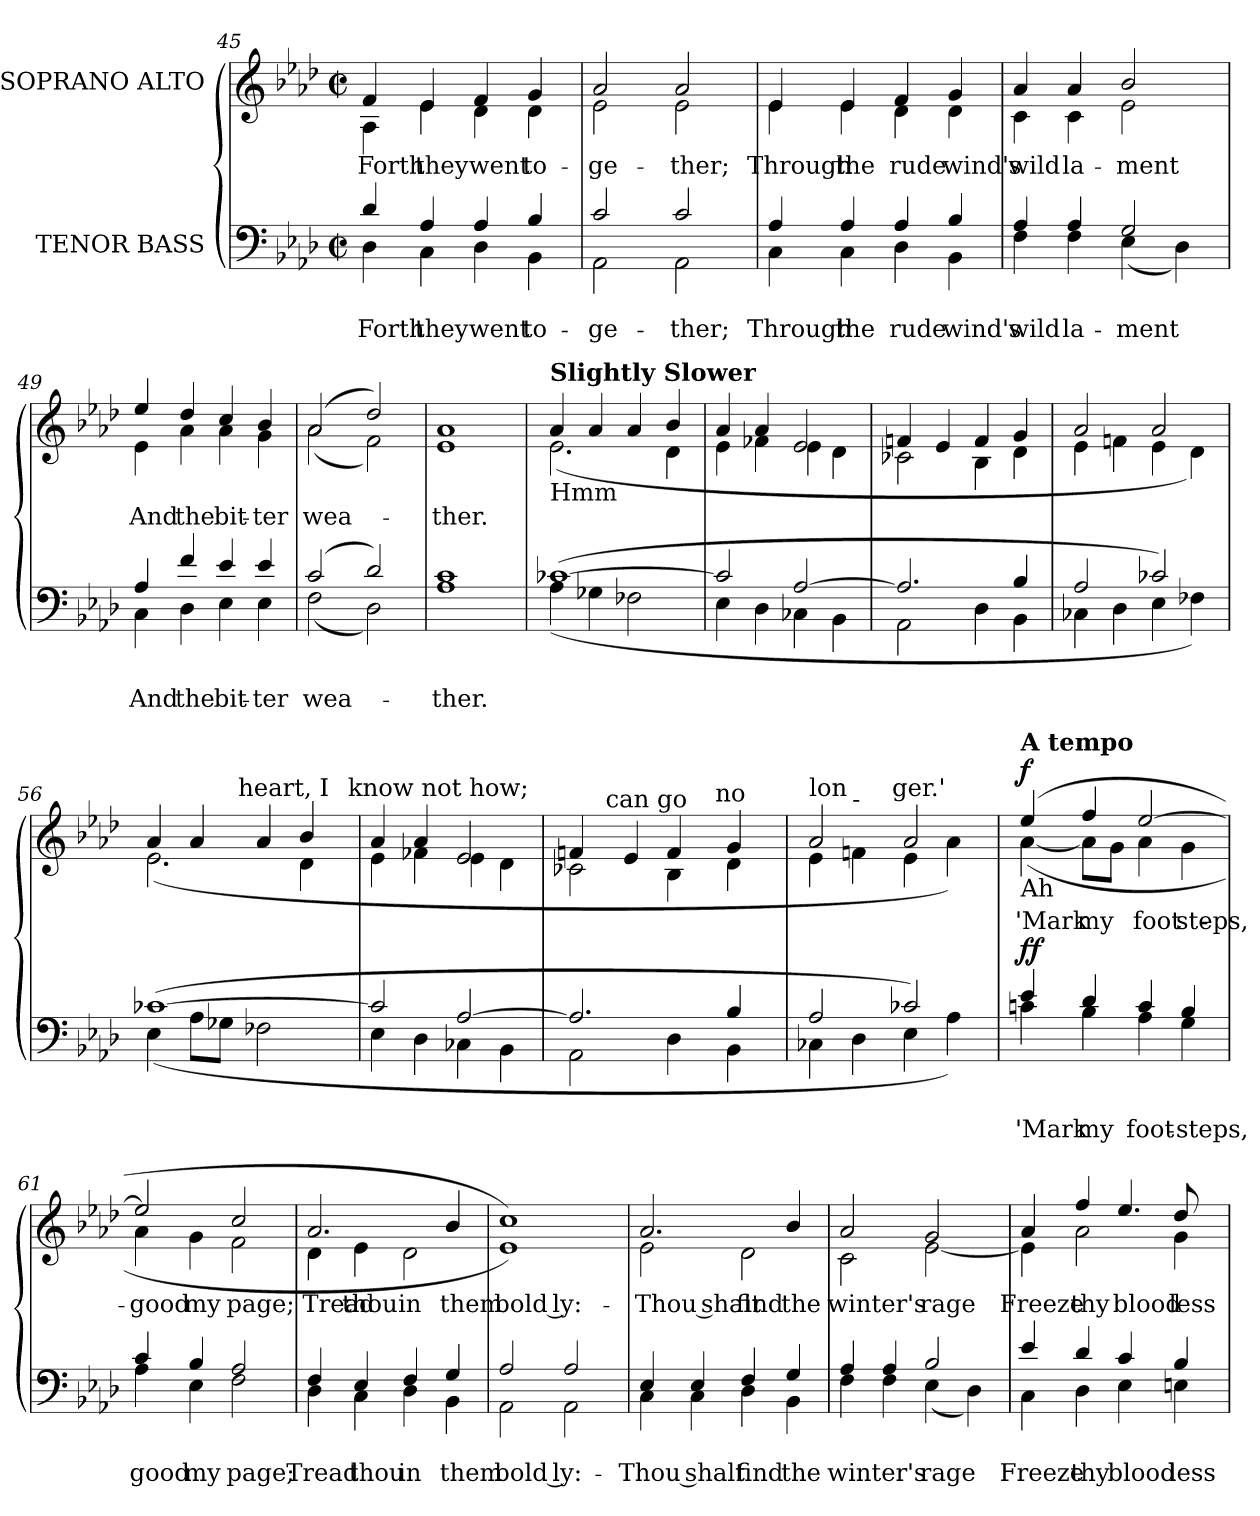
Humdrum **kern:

**kern	**text	**text	**dynam	**kern	**text	**dynam
*part2	*part2	*part2	*part2	*part1	*part1	*part1
*staff2	*staff2	*staff2	*staff2	*staff1	*staff1	*staff1
*I"TENOR BASS	*	*	*	*I"SOPRANO ALTO	*	*
*clefF4	*	*	*	*clefG2	*	*
*k[b-e-a-d-]	*	*	*	*k[b-e-a-d-]	*	*
*A-:	*	*	*	*A-:	*	*
*M2/2	*	*	*	*M2/2	*	*
*met(c|)	*	*	*	*met(c|)	*	*
=45	=45	=45	=45	=45	=45	=45
!	!	!LO:LY:a	!	!	!LO:LY:b	!
*^	*	*	*	*^	*	*
4d-/	4D-\	.	Forth	.	4f/	4A-\	Forth	.
!	!	!	!LO:LY:a	!	!	!	!LO:LY:b	!
4A-/	4C\	.	they	.	4e-/	4e-\	they	.
!	!	!	!LO:LY:a	!	!	!	!LO:LY:b	!
4A-/	4D-\	.	went	.	4f/	4d-\	went	.
!	!	!	!LO:LY:a	!	!	!	!LO:LY:b	!
4B-/	4BB-\	.	to-	.	4g/	4d-\	to-	.
=46	=46	=46	=46	=46	=46	=46	=46	=46
!	!	!	!LO:LY:a	!	!	!	!LO:LY:b	!
2c/	2AA-\	.	-ge-	.	2a-/	2e-\	-ge-	.
!	!	!	!LO:LY:a	!	!	!	!LO:LY:b	!
2c/	2AA-\	.	-ther;	.	2a-/	2e-\	-ther;	.
!!LO:LB:g=z	!!
=47	=47	=47	=47	=47	=47	=47	=47	=47
!	!	!	!LO:LY:a	!	!	!	!LO:LY:b	!
4A-/	4C\	.	Through	.	4e-/	4e-\	Through	.
!	!	!	!LO:LY:a	!	!	!	!LO:LY:b	!
4A-/	4C\	.	the	.	4e-/	4e-\	the	.
!	!	!	!LO:LY:a	!	!	!	!LO:LY:b	!
4A-/	4D-\	.	rude	.	4f/	4d-\	rude	.
!	!	!	!LO:LY:a	!	!	!	!LO:LY:b	!
4B-/	4BB-\	.	wind's	.	4g/	4d-\	wind's	.
=48	=48	=48	=48	=48	=48	=48	=48	=48
!	!	!	!LO:LY:a	!	!	!	!LO:LY:b	!
4A-/	4F\	.	wild	.	4a-/	4c\	wild	.
!	!	!	!LO:LY:a	!	!	!	!LO:LY:b	!
4A-/	4F\	.	la-	.	4a-/	4c\	la-	.
!	!	!	!LO:LY:a	!	!	!	!LO:LY:b	!
2G/	(<4E-\	.	-ment	.	2b-/	2e-\	-ment	.
.	4D-\)	.	.	.	.	.	.	.
=49	=49	=49	=49	=49	=49	=49	=49	=49
!	!	!	!LO:LY:a	!	!	!	!LO:LY:b	!
4A-/	4C\	.	And	.	4ee-/	4e-\	And	.
!	!	!	!LO:LY:a	!	!	!	!LO:LY:b	!
4f/	4D-\	.	the	.	4dd-/	4a-\	the	.
!	!	!	!LO:LY:a	!	!	!	!LO:LY:b	!
4e-/	4E-\	.	bit-	.	4cc/	4a-\	bit-	.
!	!	!	!LO:LY:a	!	!	!	!LO:LY:b	!
4e-/	4E-\	.	-ter	.	4b-/	4g\	-ter	.
=50	=50	=50	=50	=50	=50	=50	=50	=50
!	!	!	!LO:LY:a	!	!	!	!LO:LY:b	!
(2c/	(<2F\	.	wea-	.	(2a-/	(<2a-\	wea-	.
2d-/)	2D-\)	.	.	.	2dd-/)	2f\)	.	.
=51	=51	=51	=51	=51	=51	=51	=51	=51
!	!	!	!LO:LY:a	!	!	!	!LO:LY:b	!
*v	*v	*	*	*	*	*	*	*
*	*	*	*	*v	*v	*	*
1A- 1c	.	-ther.	.	1e- 1a-	-ther.	.
!!LO:LB:g=z
=52	=52	=52	=52	=52	=52	=52
*^	*	*	*	*^	*	*
!	!	!	!	!	!LO:TX:a:B:t=Slightly Slower	!	!	!
!	!	!	!	!	!LO:TX:b:t=Hmm	!	!	!
!	!	!	!	!	!	!	!	!LO:DY:a
!	!	!	!	!	!	!	!	!LO:DY:n=1:b
(>[>1c-X	(<4A-\	.	.	.	4a-/	(<2.e-\	.	mp pp
.	4G-X\	.	.	.	4a-/	.	.	.
.	2F-X\	.	.	.	4a-/	.	.	.
.	.	.	.	.	4b-/	4d-\	.	.
=53	=53	=53	=53	=53	=53	=53	=53	=53
2c-/]	4E-\	.	.	.	4a-/	4e-\	.	.
.	4D-\	.	.	.	4a-/	4f-X\	.	.
[>2A-/	4C-X\	.	.	.	2e-/	4e-\	.	.
.	4BB-\	.	.	.	.	4d-\	.	.
=54	=54	=54	=54	=54	=54	=54	=54	=54
2.A-/]	2AA-\	.	.	.	4fn/	2c-X\	.	.
.	.	.	.	.	4e-/	.	.	.
.	4D-\	.	.	.	4f/	4B-\	.	.
4B-/	4BB-\	.	.	.	4g/	4d-\	.	.
=55	=55	=55	=55	=55	=55	=55	=55	=55
2A-/	4C-X\	.	.	.	2a-/	4e-\	.	.
.	4D-\	.	.	.	.	4fn\	.	.
2c-X/)	4E-\	.	.	.	2a-/	4e-\	.	.
.	4F-X\)	.	.	.	.	4d-\)	.	.
!!LO:LB:g=z
=56	=56	=56	=56	=56	=56	=56	=56	=56
!	!	!	!	!	!LO:TX:a:t=Fails my	!	!	!
!	!	!	!	!	!LO:TX:b:t=Hmm	!	!	!
*	*	*	*	*	*^	*^	*	*
(>[>1c-X	(<4E-\	.	.	.	4a-/	(<2.e-\	4..ryy	2ryy	.	.
.	8A-\L	.	.	.	4a-/	.	.	.	.	.
.	8G-X\J	.	.	.	.	.	.	.	.	.
!	!	!	!	!	!	!	!LO:TX:a:t=heart, I	!	!	!
.	.	.	.	.	.	.	2ryy	.	.	.
.	2F-X\	.	.	.	4a-/	.	.	4...ryy	.	.
.	.	.	.	.	4b-/	4d-\	.	.	.	.
.	.	.	.	.	.	.	16ryy	.	.	.
!	!	!	!	!	!	!	!	!LO:TX:a:t=know not how;	!	!
.	.	.	.	.	.	.	.	32ryy	.	.
*	*	*	*	*	*	*v	*v	*v	*	*
=57	=57	=57	=57	=57	=57	=57	=57	=57
2c-/]	4E-\	.	.	.	4a-/	4e-\	.	.
.	4D-\	.	.	.	4a-/	4f-X\	.	.
[>2A-/	4C-X\	.	.	.	2e-/	4e-\	.	.
.	4BB-\	.	.	.	.	4d-\	.	.
=58	=58	=58	=58	=58	=58	=58	=58	=58
!	!	!	!	!	!LO:TX:a:t=I	!	!	!
*	*	*	*	*	*^	*^	*	*
2.A-/]	2AA-\	.	.	.	4fn/	2c-X\	8.ryy	2ryy	.	.
!	!	!	!	!	!	!	!LO:TX:a:t=can go	!	!	!
.	.	.	.	.	.	.	2ryy	.	.	.
.	.	.	.	.	4e-/	.	.	.	.	.
.	4D-\	.	.	.	4f/	4B-\	.	8..ryy	.	.
.	.	.	.	.	.	.	4ryy	.	.	.
!	!	!	!	!	!	!	!	!LO:TX:a:t=no	!	!
.	.	.	.	.	.	.	.	4ryy	.	.
4B-/	4BB-\	.	.	.	4g/	4d-\	.	.	.	.
.	.	.	.	.	.	.	16ryy	.	.	.
.	.	.	.	.	.	.	.	32ryy	.	.
=59	=59	=59	=59	=59	=59	=59	=59	=59	=59	=59
!	!	!	!	!	!LO:TX:a:t=lon	!	!	!	!	!
*	*	*	*	*	*	*	*v	*v	*	*
2A-/	4C-X\	.	.	.	2a-/	4e-\	4...ryy	.	.
!	!	!	!	!	!	!LO:TX:a:t=-	!	!	!
.	4D-\	.	.	.	.	4fn\	.	.	.
!	!	!	!	!	!	!	!LO:TX:a:t=ger.'	!	!
.	.	.	.	.	.	.	2ryy	.	.
2c-X/)	4E-\	.	.	.	2a-/	4e-\	.	.	.
.	4A-\)	.	.	.	.	4a-\)	.	.	.
.	.	.	.	.	.	.	32ryy	.	.
!!LO:PB:g=z
=60	=60	=60	=60	=60	=60	=60	=60	=60	=60
!	!	!	!	!	!LO:TX:a:B:t=A tempo	!	!	!	!
!	!	!	!	!	!LO:TX:b:t=Ah	!	!	!	!
!	!	!	!LO:LY:a	!LO:DY:a	!	!	!	!LO:LY:b	!LO:DY:b
*	*	*	*	*	*	*v	*v	*	*
4e-/	4cn\	.	'Mark	ff	(4ee-/	(<[<4a-\	'Mark	f
!	!	!	!LO:LY:a	!	!	!	!LO:LY:b	!
4d-/	4B-\	.	my	.	4ff/	8a-\L]	my	.
.	.	.	.	.	.	8g\J	.	.
!	!	!	!LO:LY:a	!	!	!	!LO:LY:b	!
4c/	4A-\	.	foot-	.	[>2ee-/	4a-\	foot-	.
!	!	!	!LO:LY:a	!	!	!	!LO:LY:b	!
4B-/	4G\	.	-steps,	.	.	4g\	-steps,	.
=61	=61	=61	=61	=61	=61	=61	=61	=61
!	!	!	!LO:LY:a	!	!	!	!LO:LY:b	!
4c/	4A-\	.	good	.	2ee-/]	4a-\	good	.
!	!	!	!LO:LY:a	!	!	!	!LO:LY:b	!
4B-/	4E-\	.	my	.	.	4g\	my	.
!	!	!	!LO:LY:a	!	!	!	!LO:LY:b	!
2A-/	2F\	.	page;	.	2cc/	2f\	page;	.
=62	=62	=62	=62	=62	=62	=62	=62	=62
!	!	!	!LO:LY:a	!	!	!	!LO:LY:b	!
4F/	4D-\	.	Tread	.	2.a-/	4d-\	Tread	.
!	!	!	!LO:LY:a	!	!	!	!LO:LY:b	!
4E-/	4C\	.	thou	.	.	4e-\	thou	.
!	!	!	!LO:LY:a	!	!	!	!LO:LY:b	!
4F/	4D-\	.	in	.	.	2d-\	in	.
!	!	!	!LO:LY:a	!	!	!	!LO:LY:b	!
4G/	4BB-\	.	them	.	4b-/	.	them	.
*	*	*	*	*	*v	*v	*	*
=63	=63	=63	=63	=63	=63	=63	=63
!	!	!	!LO:LY:a	!	!	!LO:LY:b	!
2A-/	2AA-\	.	bold ly:-	.	1e- 1cc))	bold ly:-	.
2A-/	2AA-\	.	.	.	.	.	.
!!LO:LB:g=z
=64	=64	=64	=64	=64	=64	=64	=64
!	!	!	!	!	!LO:TX:b:t=Ah	!	!
!	!	!	!LO:LY:a	!	!	!LO:LY:b	!
*	*	*	*	*	*^	*	*
4E-/	4C\	.	-Thou shalt	.	2.a-/	2e-\	-Thou shalt	.
4E-/	4C\	.	.	.	.	.	.	.
!	!	!	!LO:LY:a	!	!	!	!LO:LY:b	!
4F/	4D-\	.	find	.	.	2d-\	find	.
!	!	!	!LO:LY:a	!	!	!	!LO:LY:b	!
4G/	4BB-\	.	the	.	4b-/	.	the	.
=65	=65	=65	=65	=65	=65	=65	=65	=65
!	!	!	!LO:LY:a	!	!	!	!LO:LY:b	!
4A-/	4F\	.	win­ter's	.	2a-/	2c\	win­ter's	.
4A-/	4F\	.	.	.	.	.	.	.
!	!	!	!LO:LY:a	!	!	!	!LO:LY:b	!
2B-/	(<4E-\	.	rage	.	2g/	[<2e-\	rage	.
.	4D-\)	.	.	.	.	.	.	.
*	*	*	*	*	*v	*v	*	*
=66	=66	=66	=66	=66	=66	=66	=66
!	!	!	!LO:LY:a	!	!	!LO:LY:b	!
*	*	*	*	*	*^	*	*
*	*	*	*	*	*	*^	*	*
4e-/	4C\	.	Freeze	.	4a-/	4e-\]	2.ryy	Freeze	.
!	!	!	!LO:LY:a	!	!	!	!	!LO:LY:b	!
4d-/	4D-\	.	thy	.	2a-\	4ff/	.	thy	.
!	!	!	!LO:LY:a	!	!	!	!	!LO:LY:b	!
4c/	4E-\	.	blood	.	.	4.ee-/	.	blood	.
!	!	!	!LO:LY:a	!	!	!	!	!LO:LY:b	!
4B-/	4En\	.	less	.	4g\	.	8dd-/	less	.
.	.	.	.	.	.	8ryy	8ryy	.	.
*v	*v	*	*	*	*	*	*	*	*
*	*	*	*	*v	*v	*v	*	*
=	=	=	=	=	=	=
*-	*-	*-	*-	*-	*-	*-
